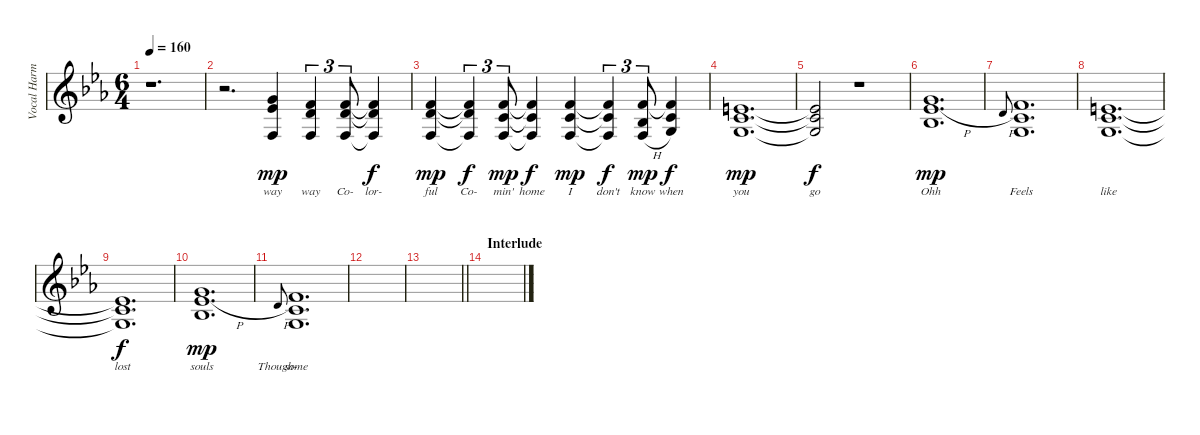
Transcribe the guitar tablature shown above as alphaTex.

\track ("Vocal Harmonies" "Vocal Harm") {instrument trombone}
\staff {score}
\tuning (E4 B3 G3 D3 A2 E2) {hide}
\ts (6 4)
\tempo 160
\clef g2
\ks cminor
r.1{d dy mp} |
r.2{d} (3.1 4.2 3.4).4{lyrics (0 "way") lyrics (1 "") lyrics (2 "") lyrics (3 "") lyrics (4 "") beam Up} (1.1 3.2 3.4).4{tu (3 2) lyrics (0 "way") lyrics (1 "") lyrics (2 "") lyrics (3 "") lyrics (4 "") beam Up} (1.1 3.2 3.4).8{tu (3 2) lyrics (0 "Co-") lyrics (1 "") lyrics (2 "") lyrics (3 "") lyrics (4 "") beam Up} (1.1{t} 3.2{t} 3.4{t}).4{lyrics (0 "lor-") lyrics (1 "") lyrics (2 "") lyrics (3 "") lyrics (4 "") dy f beam Up} |
(1.1 3.2 3.4).4{lyrics (0 "ful") lyrics (1 "") lyrics (2 "") lyrics (3 "") lyrics (4 "") dy mp beam Up} (1.1{t} 3.2{t} 3.4{t}).4{tu (3 2) lyrics (0 "Co-") lyrics (1 "") lyrics (2 "") lyrics (3 "") lyrics (4 "") dy f beam Up} (1.1 1.2 3.4).8{tu (3 2) lyrics (0 "min'") lyrics (1 "") lyrics (2 "") lyrics (3 "") lyrics (4 "") dy mp beam Up} (1.1{t} 1.2{t} 3.4{t}).4{lyrics (0 "home") lyrics (1 "") lyrics (2 "") lyrics (3 "") lyrics (4 "") dy f beam Up} (1.1 1.2 3.4).4{lyrics (0 "I") lyrics (1 "") lyrics (2 "") lyrics (3 "") lyrics (4 "") dy mp beam Up} (1.1{t} 1.2{t} 3.4{t}).4{tu (3 2) lyrics (0 "don't") lyrics (1 "") lyrics (2 "") lyrics (3 "") lyrics (4 "") dy f beam Up} (1.1 3.3{h} 3.4{h}).8{tu (3 2) lyrics (0 "know") lyrics (1 "") lyrics (2 "") lyrics (3 "") lyrics (4 "") dy mp beam Up} (1.1{t} 5.3 5.4).4{lyrics (0 "when") lyrics (1 "") lyrics (2 "") lyrics (3 "") lyrics (4 "") dy f beam Up} |
(0.1 1.2 0.3).1{d lyrics (0 "you") lyrics (1 "") lyrics (2 "") lyrics (3 "") lyrics (4 "") dy mp} |
(0.1{t} 1.2{t} 0.3{t}).2{lyrics (0 "go") lyrics (1 "") lyrics (2 "") lyrics (3 "") lyrics (4 "") dy f beam Up} r.1 |
(3.1 4.2{h} 3.3).1{d lyrics (0 "Ohh") lyrics (1 "") lyrics (2 "") lyrics (3 "") lyrics (4 "") dy mp} |
3.2{h}.8{lyrics (0 "") lyrics (1 "") lyrics (2 "") lyrics (3 "") lyrics (4 "") gr onbeat} (1.1 1.2 0.3).1{d lyrics (0 "Feels") lyrics (1 "") lyrics (2 "") lyrics (3 "") lyrics (4 "")} |
(0.1 1.2 0.3).1{d lyrics (0 "like") lyrics (1 "") lyrics (2 "") lyrics (3 "") lyrics (4 "")} |
(0.1{t} 1.2{t} 0.3{t}).1{d lyrics (0 "lost") lyrics (1 "") lyrics (2 "") lyrics (3 "") lyrics (4 "") dy f} |
(3.1 4.2{h} 3.3).1{d lyrics (0 "souls") lyrics (1 "") lyrics (2 "") lyrics (3 "") lyrics (4 "") dy mp} |
3.2{h}.8{lyrics (0 "Though-") lyrics (1 "") lyrics (2 "") lyrics (3 "") lyrics (4 "") gr onbeat} (1.1 1.2 0.3).1{d lyrics (0 "some") lyrics (1 "") lyrics (2 "") lyrics (3 "") lyrics (4 "")} |
|
\barLineRight lightlight
|
\section ("" "Interlude")
